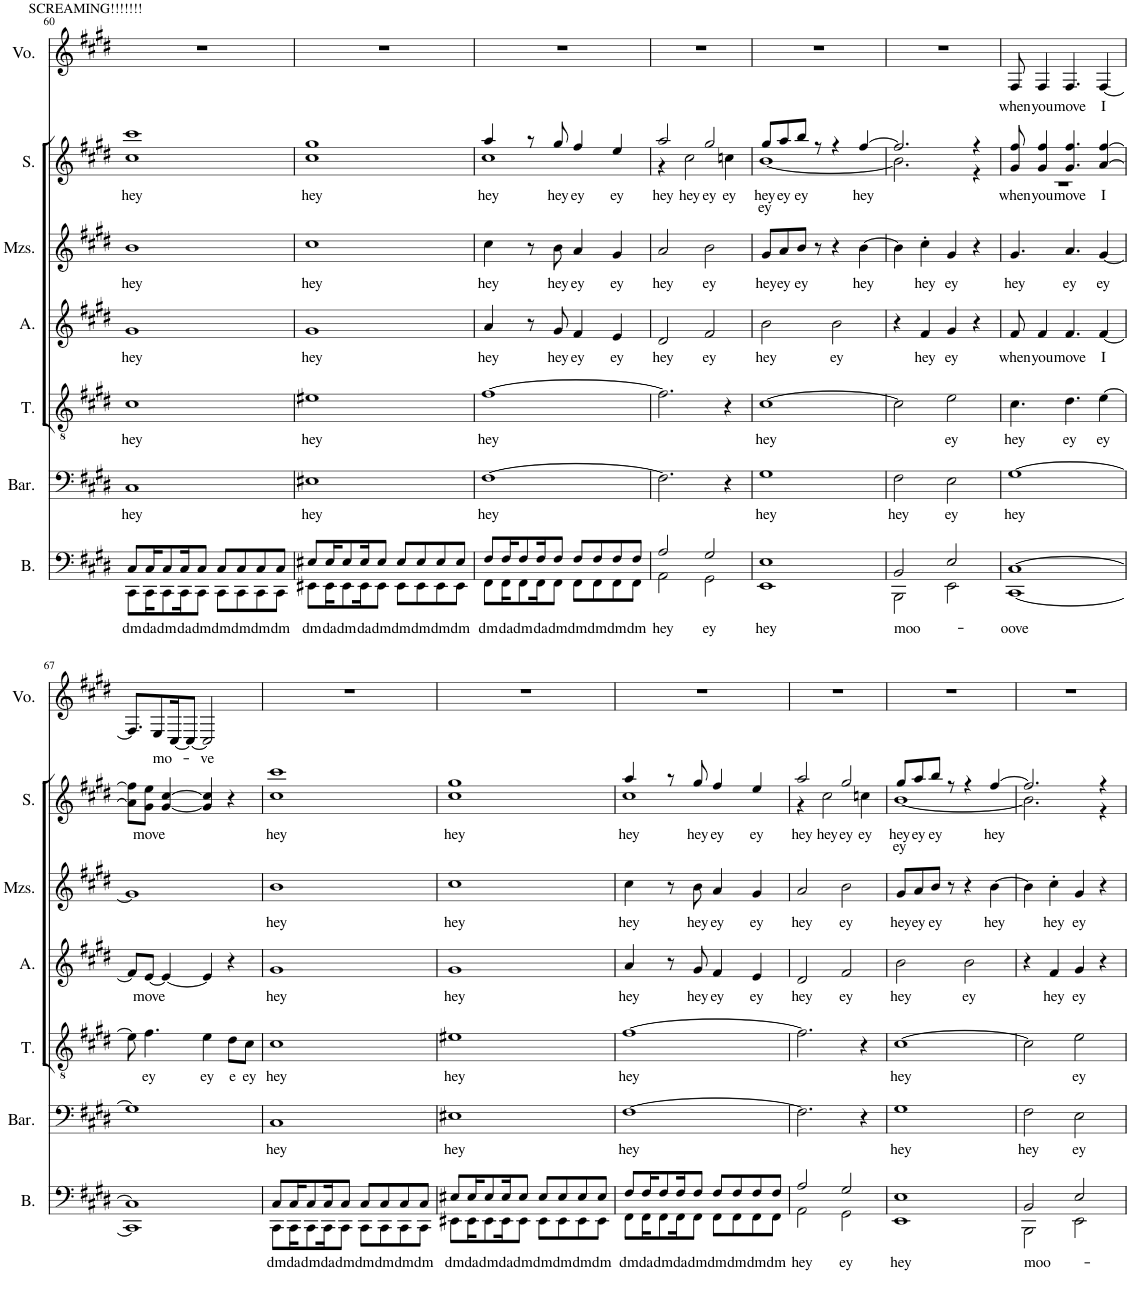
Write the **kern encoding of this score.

**kern	**text	**kern	**text	**kern	**text	**kern	**text	**kern	**text	**kern	**text	**kern	**text
*part7	*part7	*part6	*part6	*part5	*part5	*part4	*part4	*part3	*part3	*part2	*part2	*part1	*part1
*staff7	*staff7	*staff6	*staff6	*staff5	*staff5	*staff4	*staff4	*staff3	*staff3	*staff2	*staff2	*staff1	*staff1
*I"Bass	*	*I"Baritone	*	*I"Tenor	*	*I"Alto	*	*I"Mezzo-soprano	*	*I"Soprano	*	*I"Voice	*
*I'B.	*	*I'Bar.	*	*I'T.	*	*I'A.	*	*I'Mzs.	*	*I'S.	*	*I'Vo.	*
!!LO:PB:g=z
*clefF4	*	*clefF4	*	*clefGv2	*	*clefG2	*	*clefG2	*	*clefG2	*	*clefG2	*
*k[f#c#g#d#]	*	*k[f#c#g#d#]	*	*k[f#c#g#d#]	*	*k[f#c#g#d#]	*	*k[f#c#g#d#]	*	*k[f#c#g#d#]	*	*k[f#c#g#d#]	*
*M4/4	*	*M4/4	*	*M4/4	*	*M4/4	*	*M4/4	*	*M4/4	*	*M4/4	*
=60	=60	=60	=60	=60	=60	=60	=60	=60	=60	=60	=60	=60	=60
!	!	!	!	!	!	!	!	!	!	!	!	!LO:TX:a:t=SCREAMING!!!!!!!	!
!	!LO:LY:b	!	!LO:LY:b	!	!LO:LY:b	!	!LO:LY:b	!	!LO:LY:b	!	!LO:LY:b	!	!
*^	*	*	*	*	*	*	*	*	*	*^	*	*	*
8C#/L	8CC#\L	dm	1C#	hey	1c#	hey	1g#	hey	1b	hey	1ccc#	1cc#	hey	1r	.
!	!	!LO:LY:b	!	!	!	!	!	!	!	!	!	!	!	!	!
16C#/K	16CC#\K	da	.	.	.	.	.	.	.	.	.	.	.	.	.
!	!	!LO:LY:b	!	!	!	!	!	!	!	!	!	!	!	!	!
8C#/	8CC#\	dm	.	.	.	.	.	.	.	.	.	.	.	.	.
!	!	!LO:LY:b	!	!	!	!	!	!	!	!	!	!	!	!	!
16C#/K	16CC#\K	da	.	.	.	.	.	.	.	.	.	.	.	.	.
!	!	!LO:LY:b	!	!	!	!	!	!	!	!	!	!	!	!	!
8C#/J	8CC#\J	dm	.	.	.	.	.	.	.	.	.	.	.	.	.
!	!	!LO:LY:b	!	!	!	!	!	!	!	!	!	!	!	!	!
8C#/L	8CC#\L	dm	.	.	.	.	.	.	.	.	.	.	.	.	.
!	!	!LO:LY:b	!	!	!	!	!	!	!	!	!	!	!	!	!
8C#/	8CC#\	dm	.	.	.	.	.	.	.	.	.	.	.	.	.
!	!	!LO:LY:b	!	!	!	!	!	!	!	!	!	!	!	!	!
8C#/	8CC#\	dm	.	.	.	.	.	.	.	.	.	.	.	.	.
!	!	!LO:LY:b	!	!	!	!	!	!	!	!	!	!	!	!	!
8C#/J	8CC#\J	dm	.	.	.	.	.	.	.	.	.	.	.	.	.
=61	=61	=61	=61	=61	=61	=61	=61	=61	=61	=61	=61	=61	=61	=61	=61
!	!	!LO:LY:b	!	!LO:LY:b	!	!LO:LY:b	!	!LO:LY:b	!	!LO:LY:b	!	!	!LO:LY:b	!	!
8E#X/L	8EE#X\L	dm	1E#X	hey	1e#X	hey	1g#	hey	1cc#	hey	1gg#	1cc#	hey	1r	.
!	!	!LO:LY:b	!	!	!	!	!	!	!	!	!	!	!	!	!
16E#/K	16EE#\K	da	.	.	.	.	.	.	.	.	.	.	.	.	.
!	!	!LO:LY:b	!	!	!	!	!	!	!	!	!	!	!	!	!
8E#/	8EE#\	dm	.	.	.	.	.	.	.	.	.	.	.	.	.
!	!	!LO:LY:b	!	!	!	!	!	!	!	!	!	!	!	!	!
16E#/K	16EE#\K	da	.	.	.	.	.	.	.	.	.	.	.	.	.
!	!	!LO:LY:b	!	!	!	!	!	!	!	!	!	!	!	!	!
8E#/J	8EE#\J	dm	.	.	.	.	.	.	.	.	.	.	.	.	.
!	!	!LO:LY:b	!	!	!	!	!	!	!	!	!	!	!	!	!
8E#/L	8EE#\L	dm	.	.	.	.	.	.	.	.	.	.	.	.	.
!	!	!LO:LY:b	!	!	!	!	!	!	!	!	!	!	!	!	!
8E#/	8EE#\	dm	.	.	.	.	.	.	.	.	.	.	.	.	.
!	!	!LO:LY:b	!	!	!	!	!	!	!	!	!	!	!	!	!
8E#/	8EE#\	dm	.	.	.	.	.	.	.	.	.	.	.	.	.
!	!	!LO:LY:b	!	!	!	!	!	!	!	!	!	!	!	!	!
8E#/J	8EE#\J	dm	.	.	.	.	.	.	.	.	.	.	.	.	.
=62	=62	=62	=62	=62	=62	=62	=62	=62	=62	=62	=62	=62	=62	=62	=62
!	!	!LO:LY:b	!	!LO:LY:b	!	!LO:LY:b	!	!LO:LY:b	!	!LO:LY:b	!	!	!LO:LY:b	!	!
8F#/L	8FF#\L	dm	[1F#	hey	[1f#	hey	4a/	hey	4cc#\	hey	4aa/	1cc#	hey	1r	.
!	!	!LO:LY:b	!	!	!	!	!	!	!	!	!	!	!	!	!
16F#/K	16FF#\K	da	.	.	.	.	.	.	.	.	.	.	.	.	.
!	!	!LO:LY:b	!	!	!	!	!	!	!	!	!	!	!	!	!
8F#/	8FF#\	dm	.	.	.	.	.	.	.	.	.	.	.	.	.
.	.	.	.	.	.	.	8r	.	8r	.	8r	.	.	.	.
!	!	!LO:LY:b	!	!	!	!	!	!	!	!	!	!	!	!	!
16F#/K	16FF#\K	da	.	.	.	.	.	.	.	.	.	.	.	.	.
!	!	!LO:LY:b	!	!	!	!	!	!LO:LY:b	!	!LO:LY:b	!	!	!LO:LY:b	!	!
8F#/J	8FF#\J	dm	.	.	.	.	8g#/	hey	8b\	hey	8gg#/	.	hey	.	.
!	!	!LO:LY:b	!	!	!	!	!	!LO:LY:b	!	!LO:LY:b	!	!	!LO:LY:b	!	!
8F#/L	8FF#\L	dm	.	.	.	.	4f#/	ey	4a/	ey	4ff#/	.	ey	.	.
!	!	!LO:LY:b	!	!	!	!	!	!	!	!	!	!	!	!	!
8F#/	8FF#\	dm	.	.	.	.	.	.	.	.	.	.	.	.	.
!	!	!LO:LY:b	!	!	!	!	!	!LO:LY:b	!	!LO:LY:b	!	!	!LO:LY:b	!	!
8F#/	8FF#\	dm	.	.	.	.	4e/	ey	4g#/	ey	4ee/	.	ey	.	.
!	!	!LO:LY:b	!	!	!	!	!	!	!	!	!	!	!	!	!
8F#/J	8FF#\J	dm	.	.	.	.	.	.	.	.	.	.	.	.	.
=63	=63	=63	=63	=63	=63	=63	=63	=63	=63	=63	=63	=63	=63	=63	=63
!	!	!LO:LY:b	!	!	!	!	!	!LO:LY:b	!	!LO:LY:b	!	!	!LO:LY:b	!	!
2A/	2AA\	hey	2.F#\]	.	2.f#\]	.	2d#/	hey	2a/	hey	2aa/	4r	hey	1r	.
!	!	!	!	!	!	!	!	!	!	!	!	!	!LO:LY:b	!	!
.	.	.	.	.	.	.	.	.	.	.	.	2cc#\	hey	.	.
!	!	!LO:LY:b	!	!	!	!	!	!LO:LY:b	!	!LO:LY:b	!	!	!LO:LY:b	!	!
2G#/	2GG#\	ey	.	.	.	.	2f#/	ey	2b\	ey	2gg#/	.	ey	.	.
!	!	!	!	!	!	!	!	!	!	!	!	!	!LO:LY:b	!	!
.	.	.	4r	.	4r	.	.	.	.	.	.	4ccn\	ey	.	.
=64	=64	=64	=64	=64	=64	=64	=64	=64	=64	=64	=64	=64	=64	=64	=64
!	!	!LO:LY:b	!	!LO:LY:b	!	!LO:LY:b	!	!LO:LY:b	!	!LO:LY:b	!	!	!LO:LY:b	!	!
!	!	!	!	!	!	!	!	!	!	!	!	!	!LO:LY:b	!	!
1E	1EE	hey	1G#	hey	[1c#	hey	2b\	hey	8g#/L	hey	8gg#/L	[1b	ey	1r	.
!	!	!	!	!	!	!	!	!	!	!LO:LY:b	!	!	!LO:LY:b	!	!
.	.	.	.	.	.	.	.	.	8a/	ey	8aa/	.	ey	.	.
!	!	!	!	!	!	!	!	!	!	!LO:LY:b	!	!	!LO:LY:b	!	!
.	.	.	.	.	.	.	.	.	8b/J	ey	8bb/J	.	ey	.	.
.	.	.	.	.	.	.	.	.	8r	.	8r	.	.	.	.
!	!	!	!	!	!	!	!	!LO:LY:b	!	!	!	!	!	!	!
.	.	.	.	.	.	.	2b\	ey	4r	.	4r	.	.	.	.
!	!	!	!	!	!	!	!	!	!	!LO:LY:b	!	!	!LO:LY:b	!	!
.	.	.	.	.	.	.	.	.	[4b\	hey	[4ff#/	.	hey	.	.
=65	=65	=65	=65	=65	=65	=65	=65	=65	=65	=65	=65	=65	=65	=65	=65
!	!	!LO:LY:b	!	!LO:LY:b	!	!	!	!	!	!	!	!	!	!	!
2BB/	2BBB\	moo-	2F#\	hey	2c#\]	.	4r	.	4b\]	.	2.ff#/]	2.b\]	.	1r	.
!	!	!	!	!	!	!	!	!LO:LY:b	!	!LO:LY:b	!	!	!	!	!
.	.	.	.	.	.	.	4f#/	hey	4cc#'\	hey	.	.	.	.	.
!	!	!	!	!LO:LY:b	!	!LO:LY:b	!	!LO:LY:b	!	!LO:LY:b	!	!	!	!	!
2E/	2EE\	.	2E\	ey	2e\	ey	4g#/	ey	4g#/	ey	.	.	.	.	.
.	.	.	.	.	.	.	4r	.	4r	.	4r	4r	.	.	.
=66	=66	=66	=66	=66	=66	=66	=66	=66	=66	=66	=66	=66	=66	=66	=66
!	!	!LO:LY:b	!	!LO:LY:b	!	!LO:LY:b	!	!LO:LY:b	!	!LO:LY:b	!	!	!LO:LY:b	!	!LO:LY:b
[1C#	[1CC#	-oove	[1G#	hey	4.c#\	hey	8f#/	when	4.g#/	hey	8g#/ 8ff#/	1r	when	8F#/	when
!	!	!	!	!	!	!	!	!LO:LY:b	!	!	!	!	!LO:LY:b	!	!LO:LY:b
.	.	.	.	.	.	.	4f#/	you	.	.	4g#/ 4ff#/	.	you	4F#/	you
!	!	!	!	!	!	!LO:LY:b	!	!LO:LY:b	!	!LO:LY:b	!	!	!LO:LY:b	!	!LO:LY:b
.	.	.	.	.	4.d#\	ey	4.f#/	move	4.a/	ey	4.g#/ 4.ff#/	.	move	4.F#/	move
!	!	!	!	!	!	!LO:LY:b	!	!LO:LY:b	!	!LO:LY:b	!	!	!LO:LY:b	!	!LO:LY:b
.	.	.	.	.	[4e\	ey	[4f#/	I	[4g#/	ey	[4a/ [4ff#/	.	I	[4F#/	I
*	*	*	*	*	*	*	*	*	*	*	*v	*v	*	*	*
!!LO:LB:g=z
=67	=67	=67	=67	=67	=67	=67	=67	=67	=67	=67	=67	=67	=67	=67
1C#]	1CC#]	.	1G#]	.	8e\]	.	8f#/L]	.	1g#]	.	8a\] 8ff#\]L	.	8.F#/L]	.
!	!	!	!	!	!	!LO:LY:b	!	!LO:LY:b	!	!	!	!LO:LY:b	!	!
.	.	.	.	.	4.f#\	ey	[8e/J	move	.	.	8g#\ 8ee\J	move	.	.
!	!	!	!	!	!	!	!	!	!	!	!	!	!	!LO:LY:b
.	.	.	.	.	.	.	.	.	.	.	.	.	8E/	mo-
.	.	.	.	.	.	.	4e/_	.	.	.	[4g#/ [4cc#/	.	.	.
.	.	.	.	.	.	.	.	.	.	.	.	.	[16C#/K	.
.	.	.	.	.	.	.	.	.	.	.	.	.	8C#/J_	.
!	!	!	!	!	!	!LO:LY:b	!	!	!	!	!	!	!	!LO:LY:b
.	.	.	.	.	4e\	ey	4e/]	.	.	.	4g#/] 4cc#/]	.	2C#/]	-ve
!	!	!	!	!	!	!LO:LY:b	!	!	!	!	!	!	!	!
.	.	.	.	.	8d#\L	e	4r	.	.	.	4r	.	.	.
!	!	!	!	!	!	!LO:LY:b	!	!	!	!	!	!	!	!
.	.	.	.	.	8c#\J	ey	.	.	.	.	.	.	.	.
=68	=68	=68	=68	=68	=68	=68	=68	=68	=68	=68	=68	=68	=68	=68
!	!	!LO:LY:b	!	!LO:LY:b	!	!LO:LY:b	!	!LO:LY:b	!	!LO:LY:b	!	!LO:LY:b	!	!
*	*	*	*	*	*	*	*	*	*	*	*^	*	*	*
8C#/L	8CC#\L	dm	1C#	hey	1c#	hey	1g#	hey	1b	hey	1ccc#	1cc#	hey	1r	.
!	!	!LO:LY:b	!	!	!	!	!	!	!	!	!	!	!	!	!
16C#/K	16CC#\K	da	.	.	.	.	.	.	.	.	.	.	.	.	.
!	!	!LO:LY:b	!	!	!	!	!	!	!	!	!	!	!	!	!
8C#/	8CC#\	dm	.	.	.	.	.	.	.	.	.	.	.	.	.
!	!	!LO:LY:b	!	!	!	!	!	!	!	!	!	!	!	!	!
16C#/K	16CC#\K	da	.	.	.	.	.	.	.	.	.	.	.	.	.
!	!	!LO:LY:b	!	!	!	!	!	!	!	!	!	!	!	!	!
8C#/J	8CC#\J	dm	.	.	.	.	.	.	.	.	.	.	.	.	.
!	!	!LO:LY:b	!	!	!	!	!	!	!	!	!	!	!	!	!
8C#/L	8CC#\L	dm	.	.	.	.	.	.	.	.	.	.	.	.	.
!	!	!LO:LY:b	!	!	!	!	!	!	!	!	!	!	!	!	!
8C#/	8CC#\	dm	.	.	.	.	.	.	.	.	.	.	.	.	.
!	!	!LO:LY:b	!	!	!	!	!	!	!	!	!	!	!	!	!
8C#/	8CC#\	dm	.	.	.	.	.	.	.	.	.	.	.	.	.
!	!	!LO:LY:b	!	!	!	!	!	!	!	!	!	!	!	!	!
8C#/J	8CC#\J	dm	.	.	.	.	.	.	.	.	.	.	.	.	.
=69	=69	=69	=69	=69	=69	=69	=69	=69	=69	=69	=69	=69	=69	=69	=69
!	!	!LO:LY:b	!	!LO:LY:b	!	!LO:LY:b	!	!LO:LY:b	!	!LO:LY:b	!	!	!LO:LY:b	!	!
8E#X/L	8EE#X\L	dm	1E#X	hey	1e#X	hey	1g#	hey	1cc#	hey	1gg#	1cc#	hey	1r	.
!	!	!LO:LY:b	!	!	!	!	!	!	!	!	!	!	!	!	!
16E#/K	16EE#\K	da	.	.	.	.	.	.	.	.	.	.	.	.	.
!	!	!LO:LY:b	!	!	!	!	!	!	!	!	!	!	!	!	!
8E#/	8EE#\	dm	.	.	.	.	.	.	.	.	.	.	.	.	.
!	!	!LO:LY:b	!	!	!	!	!	!	!	!	!	!	!	!	!
16E#/K	16EE#\K	da	.	.	.	.	.	.	.	.	.	.	.	.	.
!	!	!LO:LY:b	!	!	!	!	!	!	!	!	!	!	!	!	!
8E#/J	8EE#\J	dm	.	.	.	.	.	.	.	.	.	.	.	.	.
!	!	!LO:LY:b	!	!	!	!	!	!	!	!	!	!	!	!	!
8E#/L	8EE#\L	dm	.	.	.	.	.	.	.	.	.	.	.	.	.
!	!	!LO:LY:b	!	!	!	!	!	!	!	!	!	!	!	!	!
8E#/	8EE#\	dm	.	.	.	.	.	.	.	.	.	.	.	.	.
!	!	!LO:LY:b	!	!	!	!	!	!	!	!	!	!	!	!	!
8E#/	8EE#\	dm	.	.	.	.	.	.	.	.	.	.	.	.	.
!	!	!LO:LY:b	!	!	!	!	!	!	!	!	!	!	!	!	!
8E#/J	8EE#\J	dm	.	.	.	.	.	.	.	.	.	.	.	.	.
=70	=70	=70	=70	=70	=70	=70	=70	=70	=70	=70	=70	=70	=70	=70	=70
!	!	!LO:LY:b	!	!LO:LY:b	!	!LO:LY:b	!	!LO:LY:b	!	!LO:LY:b	!	!	!LO:LY:b	!	!
8F#/L	8FF#\L	dm	[1F#	hey	[1f#	hey	4a/	hey	4cc#\	hey	4aa/	1cc#	hey	1r	.
!	!	!LO:LY:b	!	!	!	!	!	!	!	!	!	!	!	!	!
16F#/K	16FF#\K	da	.	.	.	.	.	.	.	.	.	.	.	.	.
!	!	!LO:LY:b	!	!	!	!	!	!	!	!	!	!	!	!	!
8F#/	8FF#\	dm	.	.	.	.	.	.	.	.	.	.	.	.	.
.	.	.	.	.	.	.	8r	.	8r	.	8r	.	.	.	.
!	!	!LO:LY:b	!	!	!	!	!	!	!	!	!	!	!	!	!
16F#/K	16FF#\K	da	.	.	.	.	.	.	.	.	.	.	.	.	.
!	!	!LO:LY:b	!	!	!	!	!	!LO:LY:b	!	!LO:LY:b	!	!	!LO:LY:b	!	!
8F#/J	8FF#\J	dm	.	.	.	.	8g#/	hey	8b\	hey	8gg#/	.	hey	.	.
!	!	!LO:LY:b	!	!	!	!	!	!LO:LY:b	!	!LO:LY:b	!	!	!LO:LY:b	!	!
8F#/L	8FF#\L	dm	.	.	.	.	4f#/	ey	4a/	ey	4ff#/	.	ey	.	.
!	!	!LO:LY:b	!	!	!	!	!	!	!	!	!	!	!	!	!
8F#/	8FF#\	dm	.	.	.	.	.	.	.	.	.	.	.	.	.
!	!	!LO:LY:b	!	!	!	!	!	!LO:LY:b	!	!LO:LY:b	!	!	!LO:LY:b	!	!
8F#/	8FF#\	dm	.	.	.	.	4e/	ey	4g#/	ey	4ee/	.	ey	.	.
!	!	!LO:LY:b	!	!	!	!	!	!	!	!	!	!	!	!	!
8F#/J	8FF#\J	dm	.	.	.	.	.	.	.	.	.	.	.	.	.
=71	=71	=71	=71	=71	=71	=71	=71	=71	=71	=71	=71	=71	=71	=71	=71
!	!	!LO:LY:b	!	!	!	!	!	!LO:LY:b	!	!LO:LY:b	!	!	!LO:LY:b	!	!
2A/	2AA\	hey	2.F#\]	.	2.f#\]	.	2d#/	hey	2a/	hey	2aa/	4r	hey	1r	.
!	!	!	!	!	!	!	!	!	!	!	!	!	!LO:LY:b	!	!
.	.	.	.	.	.	.	.	.	.	.	.	2cc#\	hey	.	.
!	!	!LO:LY:b	!	!	!	!	!	!LO:LY:b	!	!LO:LY:b	!	!	!LO:LY:b	!	!
2G#/	2GG#\	ey	.	.	.	.	2f#/	ey	2b\	ey	2gg#/	.	ey	.	.
!	!	!	!	!	!	!	!	!	!	!	!	!	!LO:LY:b	!	!
.	.	.	4r	.	4r	.	.	.	.	.	.	4ccn\	ey	.	.
=72	=72	=72	=72	=72	=72	=72	=72	=72	=72	=72	=72	=72	=72	=72	=72
!	!	!LO:LY:b	!	!LO:LY:b	!	!LO:LY:b	!	!LO:LY:b	!	!LO:LY:b	!	!	!LO:LY:b	!	!
!	!	!	!	!	!	!	!	!	!	!	!	!	!LO:LY:b	!	!
1E	1EE	hey	1G#	hey	[1c#	hey	2b\	hey	8g#/L	hey	8gg#/L	[1b	ey	1r	.
!	!	!	!	!	!	!	!	!	!	!LO:LY:b	!	!	!LO:LY:b	!	!
.	.	.	.	.	.	.	.	.	8a/	ey	8aa/	.	ey	.	.
!	!	!	!	!	!	!	!	!	!	!LO:LY:b	!	!	!LO:LY:b	!	!
.	.	.	.	.	.	.	.	.	8b/J	ey	8bb/J	.	ey	.	.
.	.	.	.	.	.	.	.	.	8r	.	8r	.	.	.	.
!	!	!	!	!	!	!	!	!LO:LY:b	!	!	!	!	!	!	!
.	.	.	.	.	.	.	2b\	ey	4r	.	4r	.	.	.	.
!	!	!	!	!	!	!	!	!	!	!LO:LY:b	!	!	!LO:LY:b	!	!
.	.	.	.	.	.	.	.	.	[4b\	hey	[4ff#/	.	hey	.	.
=73	=73	=73	=73	=73	=73	=73	=73	=73	=73	=73	=73	=73	=73	=73	=73
!	!	!LO:LY:b	!	!LO:LY:b	!	!	!	!	!	!	!	!	!	!	!
2BB/	2BBB\	moo-	2F#\	hey	2c#\]	.	4r	.	4b\]	.	2.ff#/]	2.b\]	.	1r	.
!	!	!	!	!	!	!	!	!LO:LY:b	!	!LO:LY:b	!	!	!	!	!
.	.	.	.	.	.	.	4f#/	hey	4cc#'\	hey	.	.	.	.	.
!	!	!	!	!LO:LY:b	!	!LO:LY:b	!	!LO:LY:b	!	!LO:LY:b	!	!	!	!	!
2E/	2EE\	.	2E\	ey	2e\	ey	4g#/	ey	4g#/	ey	.	.	.	.	.
.	.	.	.	.	.	.	4r	.	4r	.	4r	4r	.	.	.
*v	*v	*	*	*	*	*	*	*	*	*	*v	*v	*	*	*
=	=	=	=	=	=	=	=	=	=	=	=	=	=
*-	*-	*-	*-	*-	*-	*-	*-	*-	*-	*-	*-	*-	*-
